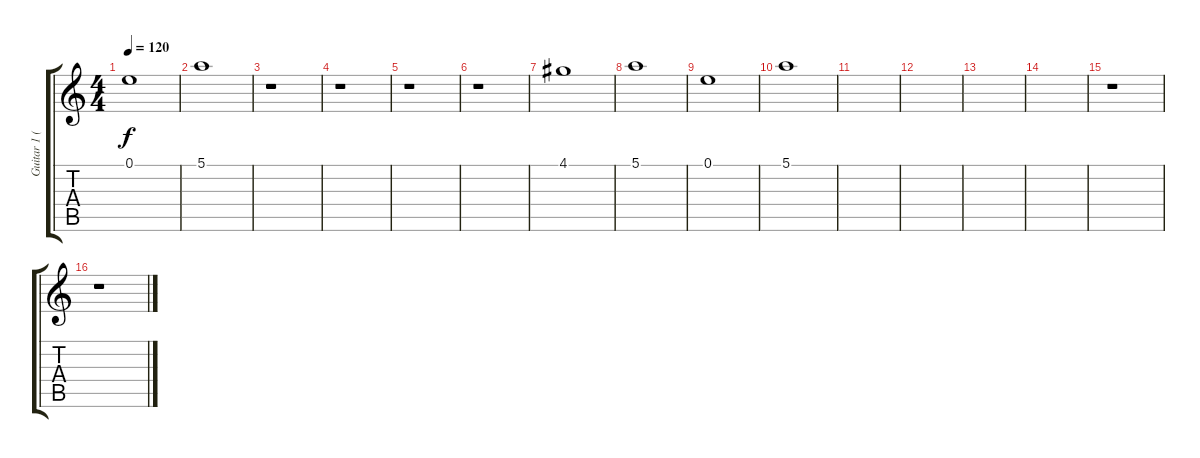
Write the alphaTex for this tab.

\track ("Guitar 1 (Bod Dav)" "Guitar 1 (") {instrument distortionguitar}
\staff {score tabs}
\tuning (E4 B3 G3 D3 A2 E2) {hide}
\ts (4 4)
\tempo 120
\clef g2
\ks c
0.1.1{dy f} |
5.1.1 |
r.1 |
r.1 |
r.1 |
r.1 |
4.1.1 |
5.1.1 |
0.1.1 |
5.1.1 |
|
|
|
|
r.1 |
r.1
